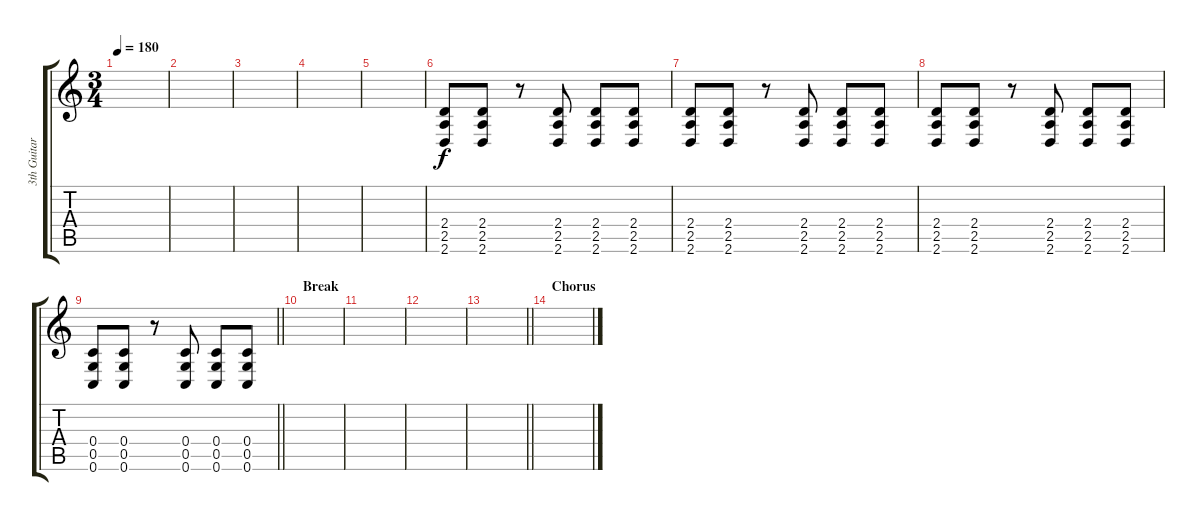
\track ("3th Guitar" "3th Guitar") {instrument distortionguitar}
\staff {score tabs}
\tuning (D4 A3 F3 C3 G2 C2) {hide}
\ts (3 4)
\tempo 180
\clef g2
\ks c
|
|
|
|
|
(2.4 2.5 2.6).8 (2.4 2.5 2.6).8 r.8 (2.4 2.5 2.6).8 (2.4 2.5 2.6).8 (2.4 2.5 2.6).8 |
(2.4 2.5 2.6).8 (2.4 2.5 2.6).8 r.8 (2.4 2.5 2.6).8 (2.4 2.5 2.6).8 (2.4 2.5 2.6).8 |
(2.4 2.5 2.6).8 (2.4 2.5 2.6).8 r.8 (2.4 2.5 2.6).8 (2.4 2.5 2.6).8 (2.4 2.5 2.6).8 |
\barLineRight lightlight
(0.4 0.5 0.6).8 (0.4 0.5 0.6).8 r.8 (0.4 0.5 0.6).8 (0.4 0.5 0.6).8 (0.4 0.5 0.6).8 |
\section ("" "Break")
|
|
|
\barLineRight lightlight
|
\section ("" "Chorus")
